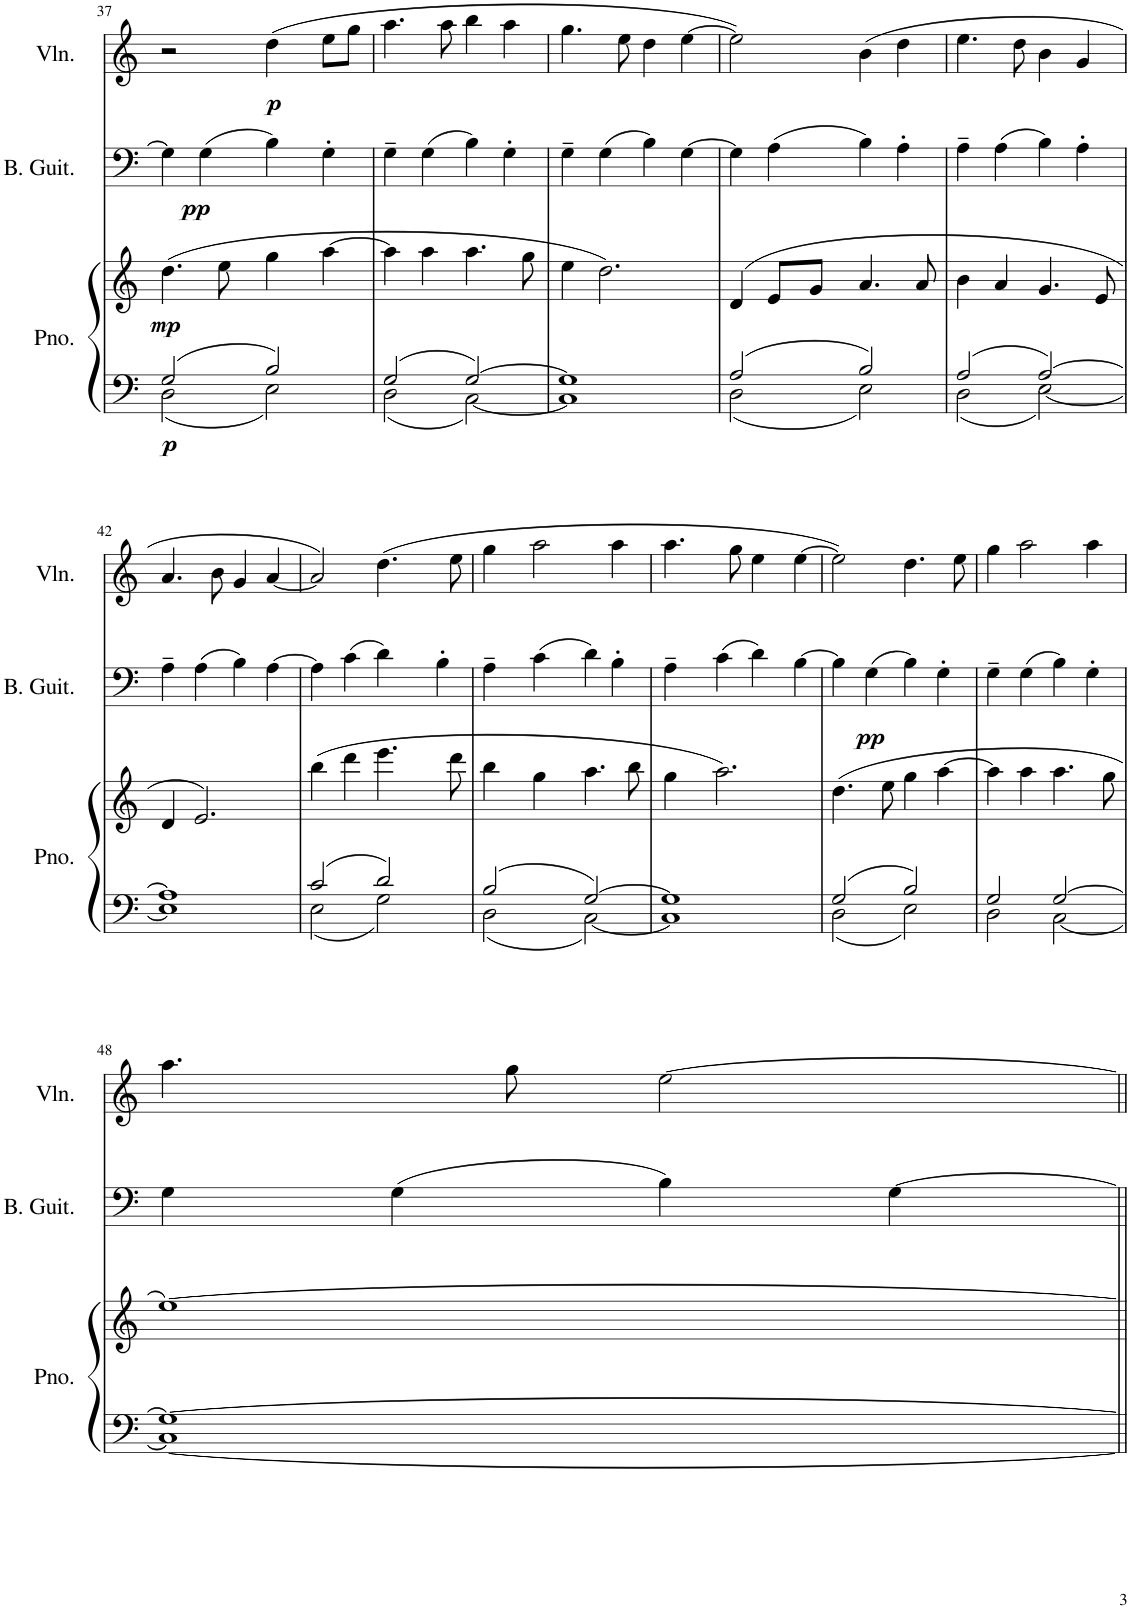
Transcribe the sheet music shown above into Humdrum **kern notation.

**kern	**kern	**dynam	**kern	**dynam	**kern	**dynam
*part3	*part3	*part3	*part2	*part2	*part1	*part1
*staff4	*staff3	*staff3/4	*staff2	*staff2	*staff1	*staff1
*I"Piano	*	*	*I"Bass Guitar	*	*I"Violin	*
*I'Pno.	*	*	*I'B. Guit.	*	*I'Vln.	*
!!LO:PB:g=z
*clefF4	*clefG2	*	*clefF4	*	*clefG2	*
*	*	*	*Trd7c12	*	*	*
*k[]	*k[]	*	*k[]	*	*k[]	*
*M4/4	*M4/4	*	*M4/4	*	*M4/4	*
=37	=37	=37	=37	=37	=37	=37
*^	*	*	*	*	*	*
!	!	!	!LO:DY:b=2	!	!	!	!
!	!	!	!LO:DY:n=1:b	!	!	!	!
2G/	2D\	(4.dd\	p mp	4G\]	.	2r	.
!	!	!	!	!	!LO:DY:b	!	!
.	.	.	.	(4G\	pp	.	.
.	.	8ee\	.	.	.	.	.
!	!	!	!	!	!	!	!LO:DY:b
2B/	2E\	4gg\	.	4B\)	.	(4dd\	p
.	.	[4aa\	.	4G'\	.	8ee\L	.
.	.	.	.	.	.	8gg\J	.
=38	=38	=38	=38	=38	=38	=38	=38
2G/	2D\	4aa\]	.	4G~\	.	4.aa\	.
.	.	4aa\	.	(4G\	.	.	.
.	.	.	.	.	.	8aa\	.
[2G/	[2C\	4.aa\	.	4B\)	.	4bb\	.
.	.	.	.	4G'\	.	4aa\	.
.	.	8gg\	.	.	.	.	.
=39	=39	=39	=39	=39	=39	=39	=39
1C]	1G]	4ee\	.	4G~\	.	4.gg\	.
.	.	2.dd\)	.	(4G\	.	.	.
.	.	.	.	.	.	8ee\	.
.	.	.	.	4B\)	.	4dd\	.
.	.	.	.	[4G\	.	[4ee\	.
=40	=40	=40	=40	=40	=40	=40	=40
2A/	2D\	(4d/	.	4G\]	.	2ee\])	.
.	.	8e/L	.	(4A\	.	.	.
.	.	8g/J	.	.	.	.	.
2B/	2E\	4.a/	.	4B\)	.	(4b\	.
.	.	.	.	4A'\	.	4dd\	.
.	.	8a/	.	.	.	.	.
=41	=41	=41	=41	=41	=41	=41	=41
2A/	2D\	4b\	.	4A~\	.	4.ee\	.
.	.	4a/	.	(4A\	.	.	.
.	.	.	.	.	.	8dd\	.
[2A/	[2E\	4.g/	.	4B\)	.	4b\	.
.	.	.	.	4A'\	.	4g/	.
.	.	8e/	.	.	.	.	.
!!LO:LB:g=z
=42	=42	=42	=42	=42	=42	=42	=42
1A]	1E]	4d/	.	4A~\	.	4.a/	.
.	.	2.e/)	.	(4A\	.	.	.
.	.	.	.	.	.	8b\	.
.	.	.	.	4B\)	.	4g/	.
.	.	.	.	[4A\	.	[4a/	.
=43	=43	=43	=43	=43	=43	=43	=43
2c/	2E\	(4bb\	.	4A\]	.	2a/])	.
.	.	4ddd\	.	(4c\	.	.	.
2d/	2G\	4.eee\	.	4d\)	.	(4.dd\	.
.	.	.	.	4B'\	.	.	.
.	.	8ddd\	.	.	.	8ee\	.
=44	=44	=44	=44	=44	=44	=44	=44
2B/	2D\	4bb\	.	4A~\	.	4gg\	.
.	.	4gg\	.	(4c\	.	2aa\	.
[2G/	[2C\	4.aa\	.	4d\)	.	.	.
.	.	.	.	4B'\	.	4aa\	.
.	.	8bb\	.	.	.	.	.
=45	=45	=45	=45	=45	=45	=45	=45
1G]	1C]	4gg\	.	4A~\	.	4.aa\	.
.	.	2.aa\)	.	(4c\	.	.	.
.	.	.	.	.	.	8gg\	.
.	.	.	.	4d\)	.	4ee\	.
.	.	.	.	[4B\	.	[4ee\	.
=46	=46	=46	=46	=46	=46	=46	=46
2G/	2D\	(4.dd\	.	4B\]	.	2ee\])	.
!	!	!	!	!	!LO:DY:b	!	!
.	.	.	.	(4G\	pp	.	.
.	.	8ee\	.	.	.	.	.
2B/	2E\	4gg\	.	4B\)	.	4.dd\	.
.	.	[4aa\	.	4G'\	.	.	.
.	.	.	.	.	.	8ee\	.
=47	=47	=47	=47	=47	=47	=47	=47
2G/	2D\	4aa\]	.	4G~\	.	4gg\	.
.	.	4aa\	.	(4G\	.	2aa\	.
[2G/	[2C\	4.aa\	.	4B\)	.	.	.
.	.	.	.	4G'\	.	4aa\	.
.	.	8gg\	.	.	.	.	.
!!LO:LB:g=z
=48	=48	=48	=48	=48	=48	=48	=48
1G_	1C_	[1ee)	.	4G\	.	4.aa\	.
.	.	.	.	(4G\	.	.	.
.	.	.	.	.	.	8gg\	.
.	.	.	.	4B\)	.	[2ee\	.
.	.	.	.	[4G\	.	.	.
*v	*v	*	*	*	*	*	*
=||	=||	=||	=||	=||	=||	=||
*-	*-	*-	*-	*-	*-	*-
